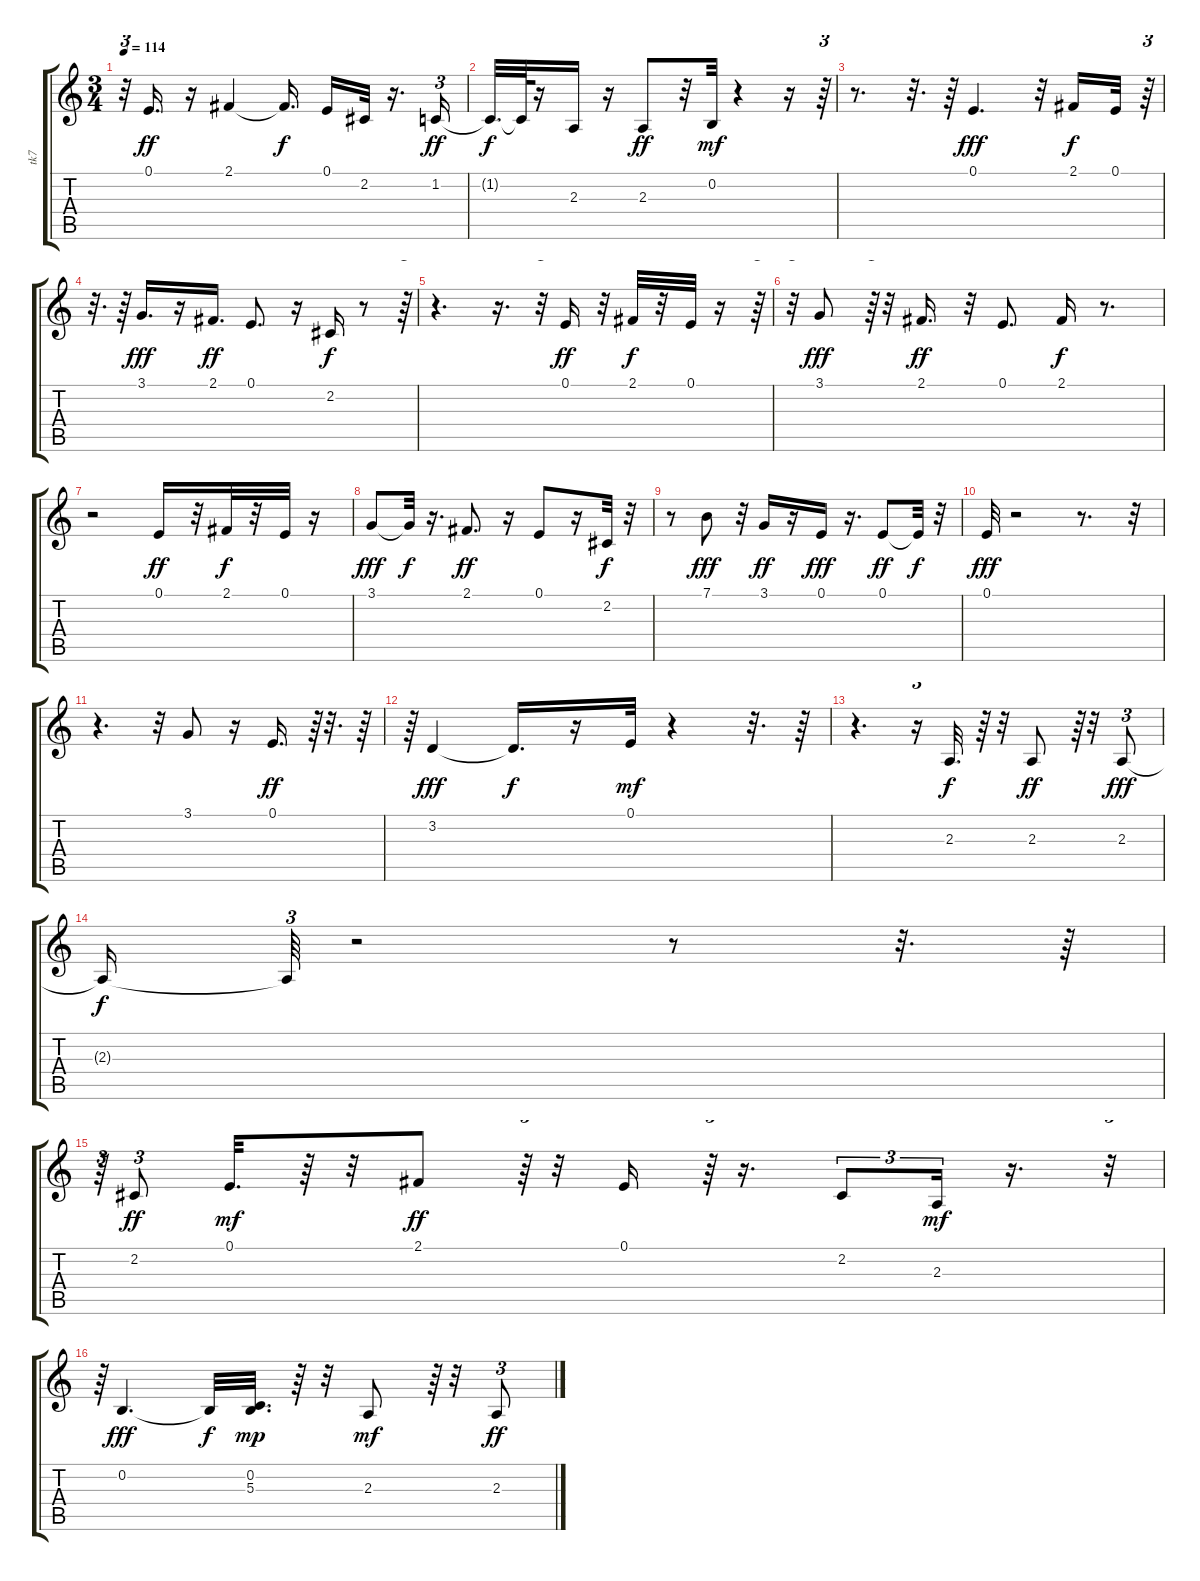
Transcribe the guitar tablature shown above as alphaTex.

\track ("tk7" "tk7") {instrument tenorsax}
\staff {score tabs}
\tuning (E4 B3 G3 D3 A2 E2) {hide}
\ts (3 4)
\tempo 114
\clef g2
\ks c
r.32{tu (3 2) dy f} 0.1.16{d dy ff} r.16 2.1.4 2.1{t}.16{d dy f} 0.1.16 2.2.32 r.16{d} 1.2.16{tu (3 2) dy ff} |
1.2{t}.32{d dy f} 1.2{t}.64 r.16 2.3.16 r.16 2.3.8{dy ff} r.32 0.2.32{dy mf} r.4 r.16 r.64{tu (3 2)} |
r.8{d} r.32{d} r.64 0.1.4{d dy fff} r.32 2.1.16{dy f} 0.1.32 r.64{tu (3 2)} |
r.32{d} r.64 3.1.16{d dy fff} r.16 2.1.16{d dy ff} 0.1.8{d} r.16 2.2.16{dy f} r.8 r.64{tu (3 2)} |
r.4{d} r.16{d} r.32{tu (3 2)} 0.1.16{dy ff} r.32 2.1.32{dy f} r.32 0.1.32 r.16 r.64{tu (3 2)} |
r.32{tu (3 2)} 3.1.8{dy fff} r.64{tu (3 2)} r.32 2.1.16{d dy ff} r.32 0.1.8{d} 2.1.16{dy f} r.8{d} |
r.2 0.1.16{dy ff} r.32 2.1.32{dy f} r.32 0.1.32 r.16 |
3.1.8{dy fff} 3.1{t}.32{dy f} r.16{d} 2.1.8{d dy ff} r.16 0.1.8 r.16 2.2.32{dy f} r.32 |
r.8 7.1.8{dy fff} r.32 3.1.16{dy ff} r.16 0.1.16{dy fff} r.16{d} 0.1.8{dy ff} 0.1{t}.32{dy f} r.32 |
0.1.32{dy fff} r.2 r.8{d} r.32 |
r.4{d} r.32 3.1.8 r.16 0.1.16{d dy ff} r.64{tu (3 2)} r.32{d} r.64 |
r.64{tu (3 2)} 3.2.4{dy fff} 3.2{t}.16{d dy f} r.16 0.1.32{dy mf} r.4 r.32{d} r.64 |
r.4{d} r.16{tu (3 2)} 2.3.32{d dy f} r.64 r.32 2.3.8{dy ff} r.64{tu (3 2)} r.32 2.3.8{tu (3 2) dy fff} |
2.3{t}.16{dy f} 2.3{t}.64{tu (3 2)} r.2 r.8 r.32{d} r.64 |
r.64{tu (3 2)} 2.2.8{tu (3 2) dy ff} 0.1.32{d dy mf} r.64 r.32 2.1.8{dy ff} r.64{tu (3 2)} r.32 0.1.16 r.64{tu (3 2)} r.16{d} 2.2.8{tu (3 2)} 2.3.16{tu (3 2) dy mf} r.16{d} r.32{tu (3 2)} |
r.64{tu (3 2)} 0.2.4{d dy fff} 0.2{t}.32{dy f} (0.2 5.3).32{d dy mp} r.64 r.32 2.3.8{dy mf} r.64{tu (3 2)} r.32 2.3.8{tu (3 2) dy ff}
